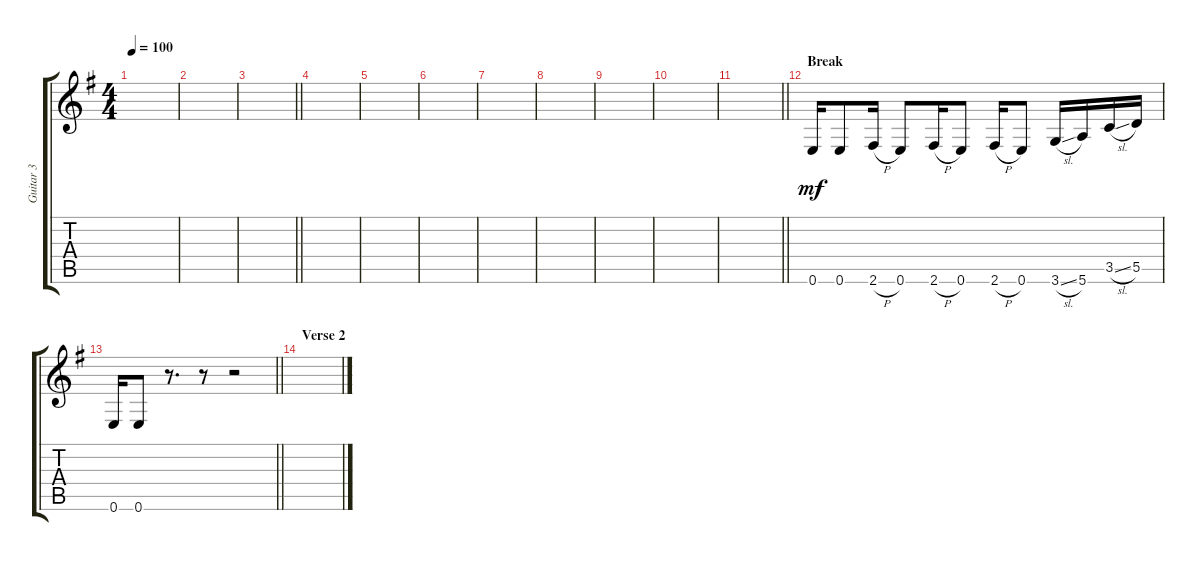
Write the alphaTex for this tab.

\track ("Guitar 3" "Guitar 3") {instrument distortionguitar}
\staff {score tabs}
\tuning (E4 B3 G3 D3 A2 E2) {hide}
\ts (4 4)
\tempo 100
\clef g2
\ks eminor
|
|
\barLineRight lightlight
|
|
|
|
|
|
|
|
\barLineRight lightlight
|
\section ("" "Break")
0.6.16{dy mf instrument distortionguitar} 0.6.8 2.6{h}.16 0.6.8 2.6{h}.16 0.6.8 2.6{h}.16 0.6.8 3.6{sl}.16 5.6.16 3.5{sl}.16 5.5.16 |
\barLineRight lightlight
0.6.16 0.6.8 r.8{d} r.8 r.2 |
\section ("" "Verse 2")
